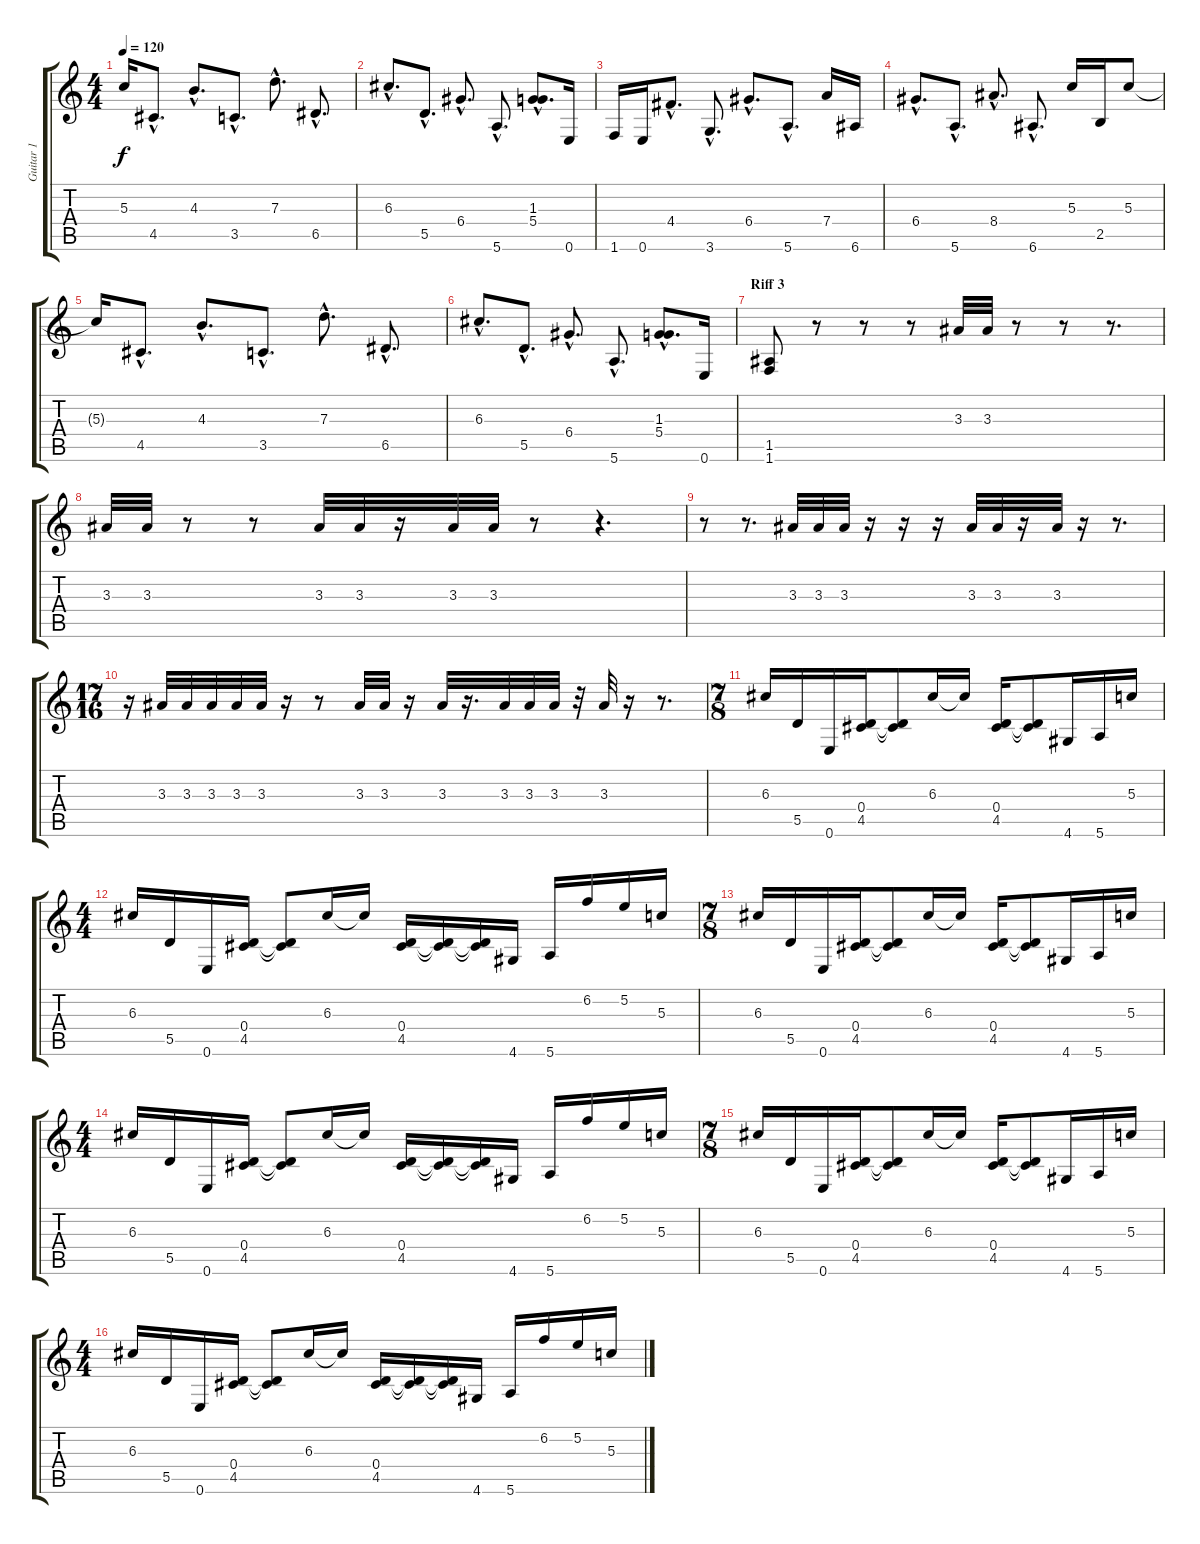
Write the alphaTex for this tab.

\track ("Guitar 1" "Guitar 1") {instrument distortionguitar}
\staff {score tabs}
\tuning (E4 B3 G3 D3 A2 E2) {hide}
\ts (4 4)
\tempo 120
\clef g2
\ks c
5.3{t}.16{dy f} 4.5{hac}.8{d} 4.3{hac}.8{d} 3.5{hac}.8{d} 7.3{hac}.8{d} 6.5{hac}.8{d} |
6.3{hac}.8{d} 5.5{hac}.8{d} 6.4{hac}.8{d} 5.6{hac}.8{d} (1.3{hac} 5.4{hac}).8{d} 0.6.16 |
1.6.16 0.6.16 4.4{hac}.8{d} 3.6{hac}.8{d} 6.4{hac}.8{d} 5.6{hac}.8{d} 7.4.16 6.6.16 |
6.4{hac}.8{d} 5.6{hac}.8{d} 8.4{hac}.8{d} 6.6{hac}.8{d} 5.3.16 2.5.16 5.3.8 |
5.3{t}.16 4.5{hac}.8{d} 4.3{hac}.8{d} 3.5{hac}.8{d} 7.3{hac}.8{d} 6.5{hac}.8{d} |
6.3{hac}.8{d} 5.5{hac}.8{d} 6.4{hac}.8{d} 5.6{hac}.8{d} (1.3{hac} 5.4{hac}).8{d} 0.6.16 |
\section ("" "Riff 3")
(1.5 1.6).8 r.8{instrument electricguitarclean} r.8 r.8 3.3.32 3.3.32 r.8 r.8 r.8{d} |
3.3.32 3.3.32 r.8 r.8 3.3.32 3.3.32 r.16 3.3.32 3.3.32 r.8 r.4{d} |
r.8 r.8{d} 3.3.32 3.3.32 3.3.32 r.16 r.16 r.16 3.3.32 3.3.32 r.16 3.3.32 r.16 r.8{d} |
\ts (17 16)
r.16 3.3.32 3.3.32 3.3.32 3.3.32 3.3.32 r.16 r.8 3.3.32 3.3.32 r.16 3.3.32 r.16{d} 3.3.32 3.3.32 3.3.32 r.32 3.3.32 r.16 r.8{d instrument distortionguitar} |
\ts (7 8)
6.3.16 5.5.16 0.6.16 (0.4 4.5).16 (0.4{t} 4.5{t}).8 6.3.16 6.3{t}.16 (0.4 4.5).16 (0.4{t} 4.5{t}).8 4.6.16 5.6.16 5.3.16 |
\ts (4 4)
6.3.16 5.5.16 0.6.16 (0.4 4.5).16 (0.4{t} 4.5{t}).8 6.3.16 6.3{t}.16 (0.4 4.5).16 (0.4{t} 4.5{t}).16 (0.4{t} 4.5{t}).16 4.6.16 5.6.16 6.2.16 5.2.16 5.3.16 |
\ts (7 8)
6.3.16 5.5.16 0.6.16 (0.4 4.5).16 (0.4{t} 4.5{t}).8 6.3.16 6.3{t}.16 (0.4 4.5).16 (0.4{t} 4.5{t}).8 4.6.16 5.6.16 5.3.16 |
\ts (4 4)
6.3.16 5.5.16 0.6.16 (0.4 4.5).16 (0.4{t} 4.5{t}).8 6.3.16 6.3{t}.16 (0.4 4.5).16 (0.4{t} 4.5{t}).16 (0.4{t} 4.5{t}).16 4.6.16 5.6.16 6.2.16 5.2.16 5.3.16 |
\ts (7 8)
6.3.16 5.5.16 0.6.16 (0.4 4.5).16 (0.4{t} 4.5{t}).8 6.3.16 6.3{t}.16 (0.4 4.5).16 (0.4{t} 4.5{t}).8 4.6.16 5.6.16 5.3.16 |
\ts (4 4)
6.3.16 5.5.16 0.6.16 (0.4 4.5).16 (0.4{t} 4.5{t}).8 6.3.16 6.3{t}.16 (0.4 4.5).16 (0.4{t} 4.5{t}).16 (0.4{t} 4.5{t}).16 4.6.16 5.6.16 6.2.16 5.2.16 5.3.16
